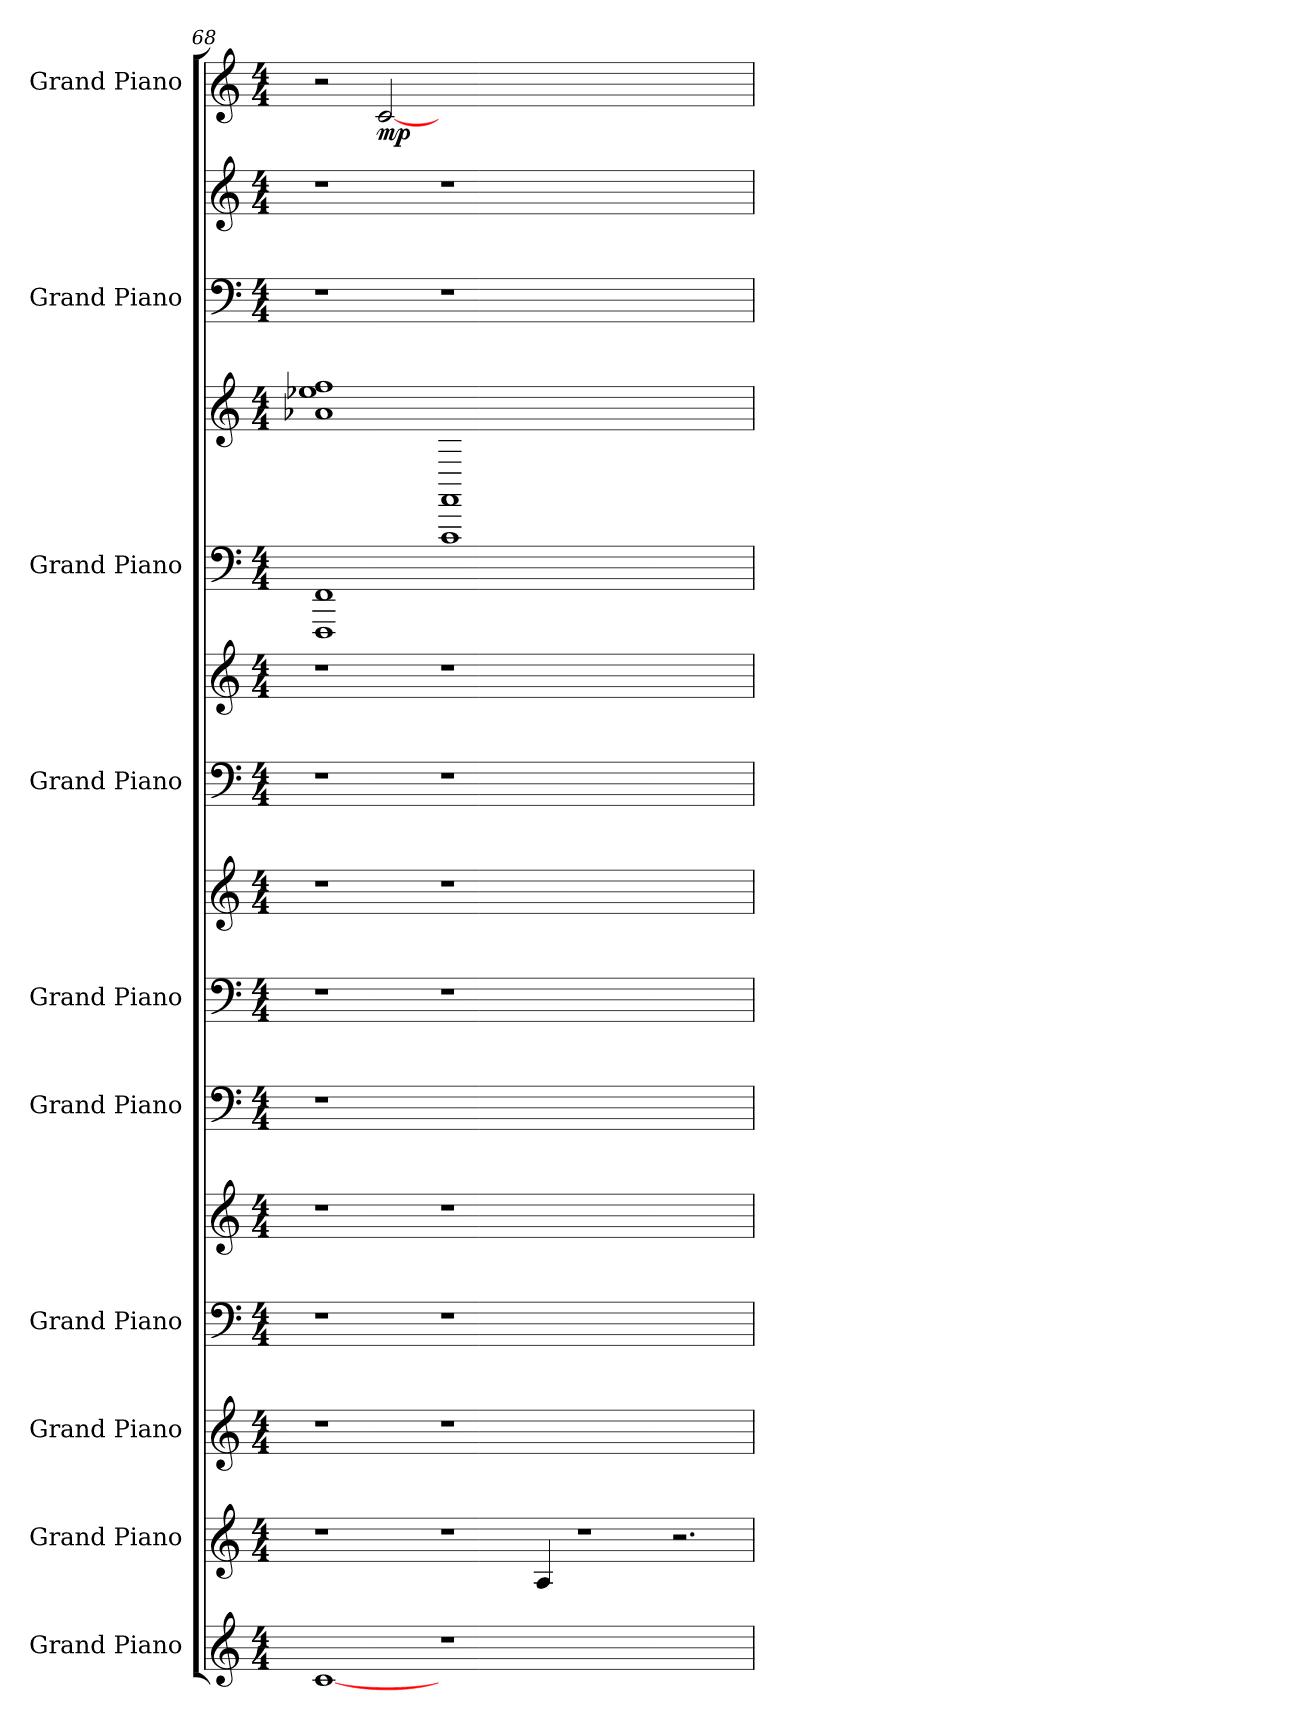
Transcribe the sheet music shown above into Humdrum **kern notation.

**kern	**kern	**kern	**kern	**kern	**kern	**kern	**kern	**kern	**kern	**kern	**kern	**kern	**kern	**kern	**dynam
*part10	*part9	*part8	*part7	*part7	*part6	*part5	*part5	*part4	*part4	*part3	*part3	*part2	*part2	*part1	*part1
*staff15	*staff14	*staff13	*staff12	*staff11	*staff10	*staff9	*staff8	*staff7	*staff6	*staff5	*staff4	*staff3	*staff2	*staff1	*staff1
*I"Grand Piano	*I"Grand Piano	*I"Grand Piano	*I"Grand Piano	*	*I"Grand Piano	*I"Grand Piano	*	*I"Grand Piano	*	*I"Grand Piano	*	*I"Grand Piano	*	*I"Grand Piano	*
*clefG2	*clefG2	*clefG2	*clefF4	*clefG2	*clefF4	*clefF4	*clefG2	*clefF4	*clefG2	*clefF4	*clefG2	*clefF4	*clefG2	*clefG2	*
*k[]	*k[]	*k[]	*k[]	*k[]	*k[]	*k[]	*k[]	*k[]	*k[]	*k[]	*k[]	*k[]	*k[]	*k[]	*
*C:	*C:	*C:	*C:	*C:	*C:	*C:	*C:	*C:	*C:	*C:	*C:	*C:	*C:	*C:	*
*M4/4	*M4/4	*M4/4	*M4/4	*M4/4	*M4/4	*M4/4	*M4/4	*M4/4	*M4/4	*M4/4	*M4/4	*M4/4	*M4/4	*M4/4	*
=68	=68	=68	=68	=68	=68	=68	=68	=68	=68	=68	=68	=68	=68	=68	=68
[1c	1r	1r	1r	1r	1r	1r	1r	1r	1r	1FFF 1FF	1a-X 1ee-X 1ff	1r	1r	2r	.
!	!	!	!	!	!	!	!	!	!	!	!	!	!	!	!LO:DY:b
.	.	.	.	.	.	.	.	.	.	.	.	.	.	[2c	mp
1r	1r	1r	1r	1r	0.ryy	1r	1r	1r	1r	0.ryy	1FFF 1FF	1r	1r	0.ryy	.
0ryy	4A	0ryy	0ryy	0ryy	.	0ryy	0ryy	0ryy	0ryy	.	0ryy	0ryy	0ryy	.	.
.	1r	.	.	.	.	.	.	.	.	.	.	.	.	.	.
.	2.r	.	.	.	.	.	.	.	.	.	.	.	.	.	.
=	=	=	=	=	=	=	=	=	=	=	=	=	=	=	=
*-	*-	*-	*-	*-	*-	*-	*-	*-	*-	*-	*-	*-	*-	*-	*-
